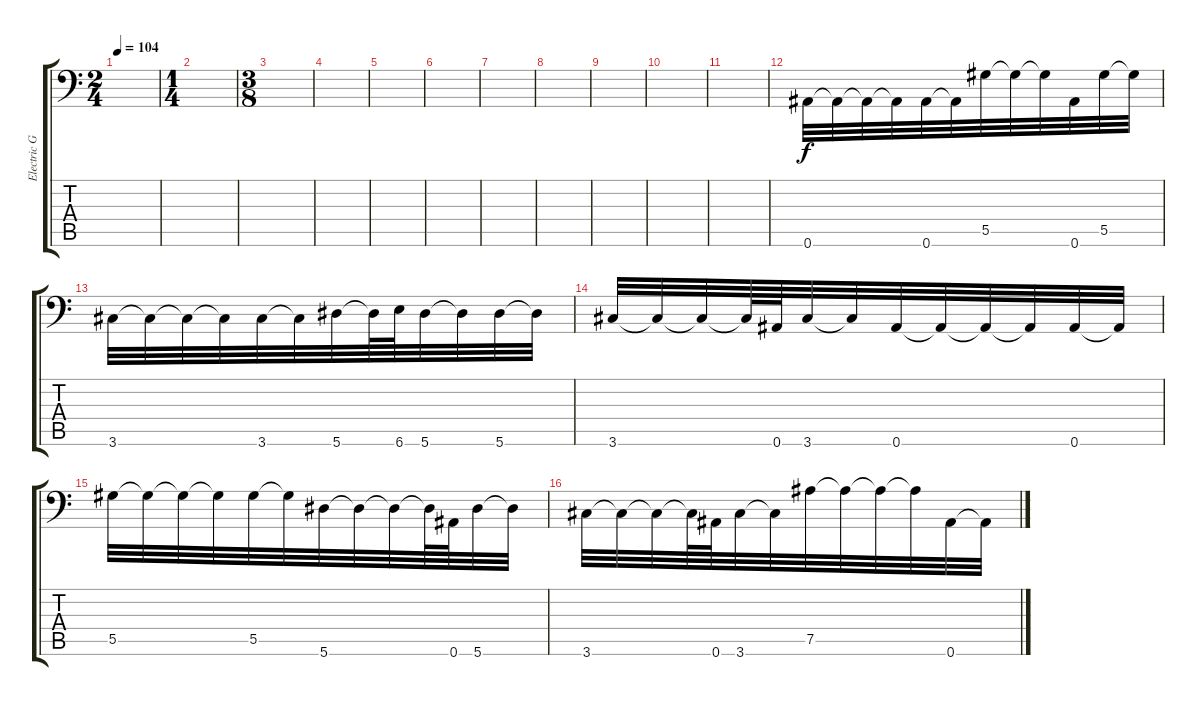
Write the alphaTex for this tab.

\track ("Electric Guitar" "Electric G") {instrument distortionguitar}
\staff {score tabs}
\tuning (Bb3 F3 Db3 Ab2 Eb2 Bb1) {hide}
\ts (2 4)
\tempo 104
\clef f4
\ks c
|
\ts (1 4)
|
\ts (3 8)
|
|
|
|
|
|
|
|
|
0.6.32 0.6{t}.32 0.6{t}.32 0.6{t}.32 0.6.32 0.6{t}.32 5.5.32 5.5{t}.32 5.5{t}.32 0.6.32 5.5.32 5.5{t}.32 |
3.6.32 3.6{t}.32 3.6{t}.32 3.6{t}.32 3.6.32 3.6{t}.32 5.6.32 5.6{t}.64 6.6.64 5.6.32 5.6{t}.32 5.6.32 5.6{t}.32 |
3.6.32 3.6{t}.32 3.6{t}.32 3.6{t}.64 0.6.64 3.6.32 3.6{t}.32 0.6.32 0.6{t}.32 0.6{t}.32 0.6{t}.32 0.6.32 0.6{t}.32 |
5.5.32 5.5{t}.32 5.5{t}.32 5.5{t}.32 5.5.32 5.5{t}.32 5.6.32 5.6{t}.32 5.6{t}.32 5.6{t}.64 0.6.64 5.6.32 5.6{t}.32 |
3.6.32 3.6{t}.32 3.6{t}.32 3.6{t}.64 0.6.64 3.6.32 3.6{t}.32 7.5.32 7.5{t}.32 7.5{t}.32 7.5{t}.32 0.6.32 0.6{t}.32
